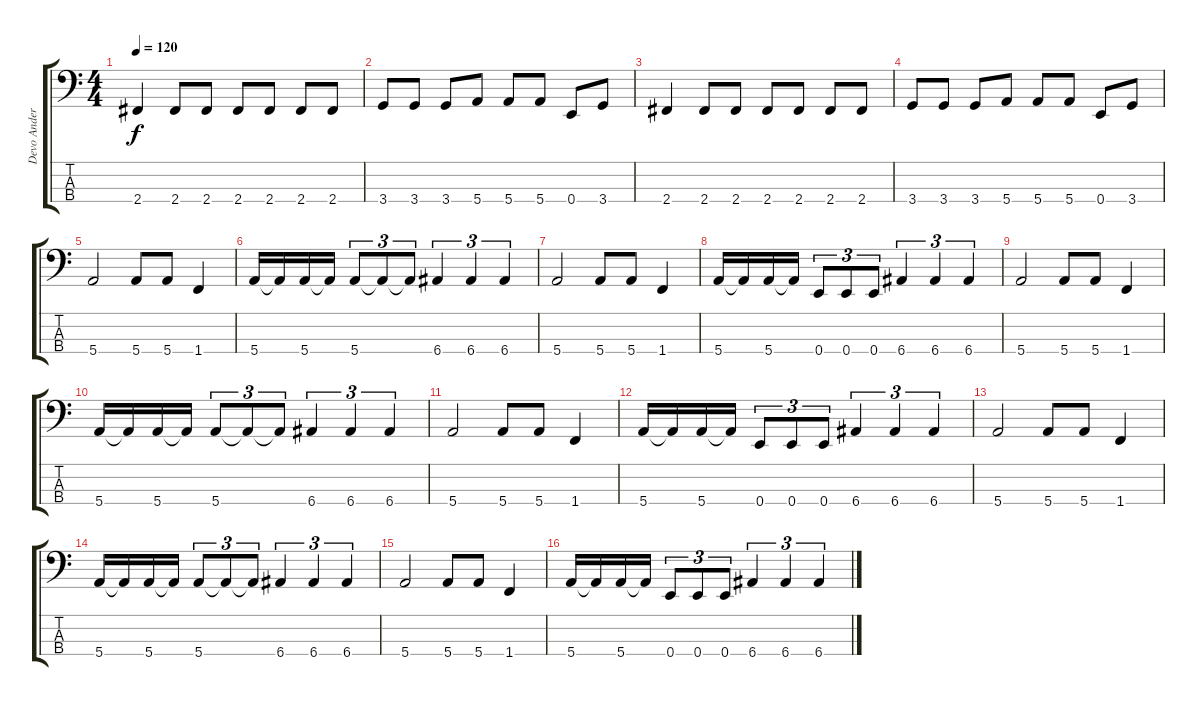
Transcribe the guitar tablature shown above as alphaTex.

\track ("Devo Andersson" "Devo Ander") {instrument electricbasspick}
\staff {score tabs}
\tuning (G2 D2 A1 E1) {hide}
\ts (4 4)
\tempo 120
\clef f4
\ks c
2.4.4{dy f} 2.4.8 2.4.8 2.4.8 2.4.8 2.4.8 2.4.8 |
3.4.8 3.4.8 3.4.8 5.4.8 5.4.8 5.4.8 0.4.8 3.4.8 |
2.4.4 2.4.8 2.4.8 2.4.8 2.4.8 2.4.8 2.4.8 |
3.4.8 3.4.8 3.4.8 5.4.8 5.4.8 5.4.8 0.4.8 3.4.8 |
5.4.2{volume 16} 5.4.8 5.4.8 1.4.4 |
5.4.16 5.4{t}.16 5.4.16 5.4{t}.16 5.4.8{tu (3 2)} 5.4{t}.8{tu (3 2)} 5.4{t}.8{tu (3 2)} 6.4.4{tu (3 2)} 6.4.4{tu (3 2)} 6.4.4{tu (3 2)} |
5.4.2 5.4.8 5.4.8 1.4.4 |
5.4.16 5.4{t}.16 5.4.16 5.4{t}.16 0.4.8{tu (3 2)} 0.4.8{tu (3 2)} 0.4.8{tu (3 2)} 6.4.4{tu (3 2)} 6.4.4{tu (3 2)} 6.4.4{tu (3 2)} |
5.4.2 5.4.8 5.4.8 1.4.4 |
5.4.16 5.4{t}.16 5.4.16 5.4{t}.16 5.4.8{tu (3 2)} 5.4{t}.8{tu (3 2)} 5.4{t}.8{tu (3 2)} 6.4.4{tu (3 2)} 6.4.4{tu (3 2)} 6.4.4{tu (3 2)} |
5.4.2 5.4.8 5.4.8 1.4.4 |
5.4.16 5.4{t}.16 5.4.16 5.4{t}.16 0.4.8{tu (3 2)} 0.4.8{tu (3 2)} 0.4.8{tu (3 2)} 6.4.4{tu (3 2)} 6.4.4{tu (3 2)} 6.4.4{tu (3 2)} |
5.4.2 5.4.8 5.4.8 1.4.4 |
5.4.16 5.4{t}.16 5.4.16 5.4{t}.16 5.4.8{tu (3 2)} 5.4{t}.8{tu (3 2)} 5.4{t}.8{tu (3 2)} 6.4.4{tu (3 2)} 6.4.4{tu (3 2)} 6.4.4{tu (3 2)} |
5.4.2 5.4.8 5.4.8 1.4.4 |
5.4.16 5.4{t}.16 5.4.16 5.4{t}.16 0.4.8{tu (3 2)} 0.4.8{tu (3 2)} 0.4.8{tu (3 2)} 6.4.4{tu (3 2)} 6.4.4{tu (3 2)} 6.4.4{tu (3 2)}
